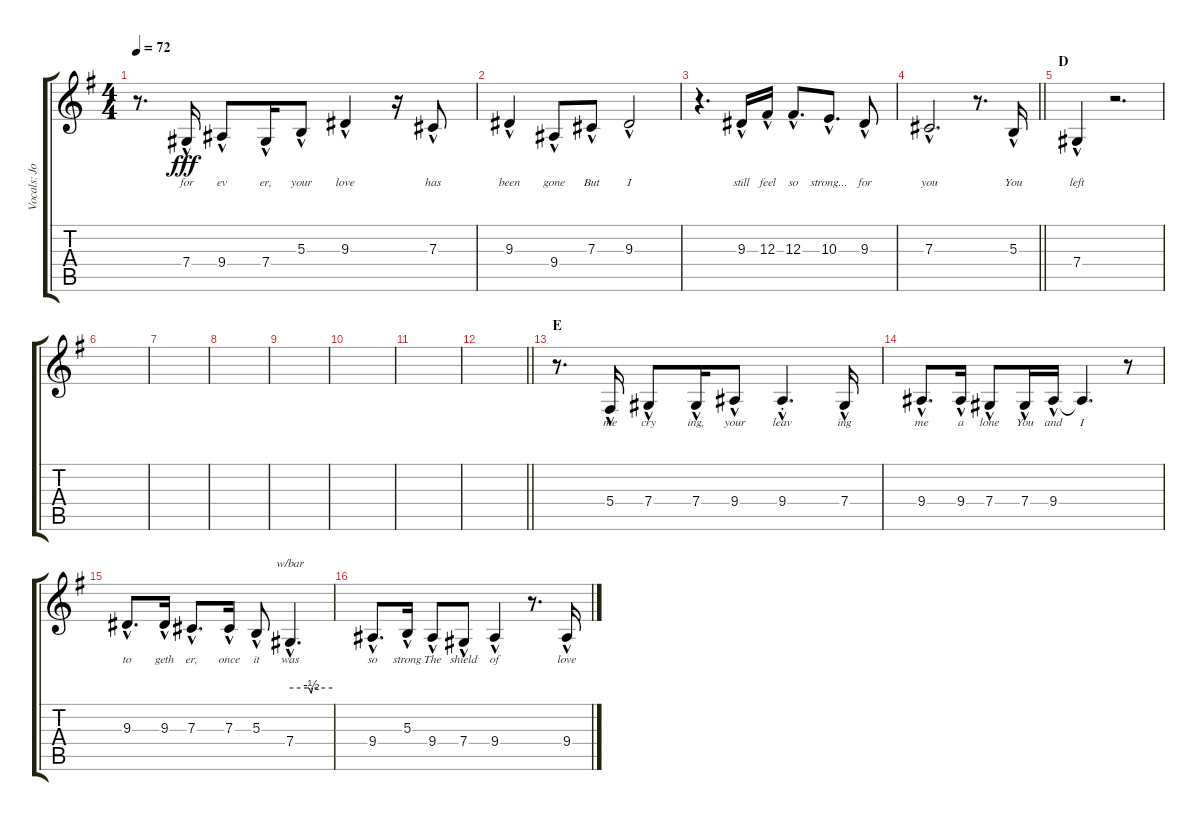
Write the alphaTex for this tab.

\track ("Vocals: Johnny" "Vocals: Jo") {instrument lead2sawtooth}
\staff {score tabs}
\tuning (Eb4 Bb3 Gb3 Db3 Ab2 Eb2) {hide}
\ts (4 4)
\tempo 72
\clef g2
\ks g
r.8{d dy fff} 7.4{hac}.16{lyrics (0 "for") lyrics (1 "") lyrics (2 "") lyrics (3 "") lyrics (4 "")} 9.4{hac}.8{lyrics (0 "ev") lyrics (1 "") lyrics (2 "") lyrics (3 "") lyrics (4 "")} 7.4{hac}.16{lyrics (0 "er,") lyrics (1 "") lyrics (2 "") lyrics (3 "") lyrics (4 "")} 5.3{hac}.8{lyrics (0 "your") lyrics (1 "") lyrics (2 "") lyrics (3 "") lyrics (4 "")} 9.3{hac}.4{lyrics (0 "love") lyrics (1 "") lyrics (2 "") lyrics (3 "") lyrics (4 "")} r.16 7.3{hac}.8{lyrics (0 "has") lyrics (1 "") lyrics (2 "") lyrics (3 "") lyrics (4 "")} |
9.3{hac}.4{lyrics (0 "been") lyrics (1 "") lyrics (2 "") lyrics (3 "") lyrics (4 "")} 9.4{hac}.8{lyrics (0 "gone") lyrics (1 "") lyrics (2 "") lyrics (3 "") lyrics (4 "")} 7.3{hac}.8{lyrics (0 "But") lyrics (1 "") lyrics (2 "") lyrics (3 "") lyrics (4 "")} 9.3{hac}.2{lyrics (0 "I") lyrics (1 "") lyrics (2 "") lyrics (3 "") lyrics (4 "")} |
r.4{d} 9.3{hac}.16{lyrics (0 "still") lyrics (1 "") lyrics (2 "") lyrics (3 "") lyrics (4 "")} 12.3{hac}.16{lyrics (0 "feel") lyrics (1 "") lyrics (2 "") lyrics (3 "") lyrics (4 "")} 12.3{hac}.8{d lyrics (0 "so") lyrics (1 "") lyrics (2 "") lyrics (3 "") lyrics (4 "")} 10.3{hac}.8{d lyrics (0 "strong...") lyrics (1 "") lyrics (2 "") lyrics (3 "") lyrics (4 "")} 9.3{hac}.8{lyrics (0 "for") lyrics (1 "") lyrics (2 "") lyrics (3 "") lyrics (4 "")} |
\barLineRight lightlight
7.3{hac}.2{d lyrics (0 "you") lyrics (1 "") lyrics (2 "") lyrics (3 "") lyrics (4 "")} r.8{d} 5.3{hac}.16{lyrics (0 "You") lyrics (1 "") lyrics (2 "") lyrics (3 "") lyrics (4 "")} |
\section ("" "D")
7.4{hac}.4{lyrics (0 "left") lyrics (1 "") lyrics (2 "") lyrics (3 "") lyrics (4 "")} r.2{d} |
|
|
|
|
|
|
\barLineRight lightlight
|
\section ("" "E")
r.8{d} 5.4{hac}.16{lyrics (0 "me") lyrics (1 "") lyrics (2 "") lyrics (3 "") lyrics (4 "")} 7.4{hac}.8{lyrics (0 "cry") lyrics (1 "") lyrics (2 "") lyrics (3 "") lyrics (4 "")} 7.4{hac}.16{lyrics (0 "ing,") lyrics (1 "") lyrics (2 "") lyrics (3 "") lyrics (4 "")} 9.4{hac}.8{lyrics (0 "your") lyrics (1 "") lyrics (2 "") lyrics (3 "") lyrics (4 "")} 9.4{hac st}.4{d lyrics (0 "leav") lyrics (1 "") lyrics (2 "") lyrics (3 "") lyrics (4 "")} 7.4{hac}.16{lyrics (0 "ing") lyrics (1 "") lyrics (2 "") lyrics (3 "") lyrics (4 "")} |
9.4{hac}.8{d lyrics (0 "me") lyrics (1 "") lyrics (2 "") lyrics (3 "") lyrics (4 "")} 9.4{hac}.16{lyrics (0 "a") lyrics (1 "") lyrics (2 "") lyrics (3 "") lyrics (4 "")} 7.4{hac}.8{lyrics (0 "lone") lyrics (1 "") lyrics (2 "") lyrics (3 "") lyrics (4 "")} 7.4{hac}.16{lyrics (0 "You") lyrics (1 "") lyrics (2 "") lyrics (3 "") lyrics (4 "")} 9.4{hac}.16{lyrics (0 "and") lyrics (1 "") lyrics (2 "") lyrics (3 "") lyrics (4 "")} 9.4{t}.4{d lyrics (0 "I") lyrics (1 "") lyrics (2 "") lyrics (3 "") lyrics (4 "")} r.8 |
9.3{hac}.8{d lyrics (0 "to") lyrics (1 "") lyrics (2 "") lyrics (3 "") lyrics (4 "")} 9.3{hac}.16{lyrics (0 "geth") lyrics (1 "") lyrics (2 "") lyrics (3 "") lyrics (4 "")} 7.3{hac}.8{d lyrics (0 "er,") lyrics (1 "") lyrics (2 "") lyrics (3 "") lyrics (4 "")} 7.3{hac}.16{lyrics (0 "once") lyrics (1 "") lyrics (2 "") lyrics (3 "") lyrics (4 "")} 5.3{hac}.8{lyrics (0 "it") lyrics (1 "") lyrics (2 "") lyrics (3 "") lyrics (4 "")} 7.4{hac}.4{d tbe (custom default 0 0 25 0 27 0 30 -2 32 0 60 0) lyrics (0 "was") lyrics (1 "") lyrics (2 "") lyrics (3 "") lyrics (4 "")} |
9.4{hac}.8{d lyrics (0 "so") lyrics (1 "") lyrics (2 "") lyrics (3 "") lyrics (4 "")} 5.3{hac}.16{lyrics (0 "strong") lyrics (1 "") lyrics (2 "") lyrics (3 "") lyrics (4 "")} 9.4{hac}.8{lyrics (0 "The") lyrics (1 "") lyrics (2 "") lyrics (3 "") lyrics (4 "")} 7.4{hac}.8{lyrics (0 "shield") lyrics (1 "") lyrics (2 "") lyrics (3 "") lyrics (4 "")} 9.4{hac}.4{lyrics (0 "of") lyrics (1 "") lyrics (2 "") lyrics (3 "") lyrics (4 "")} r.8{d} 9.4{hac}.16{lyrics (0 "love") lyrics (1 "") lyrics (2 "") lyrics (3 "") lyrics (4 "")}
